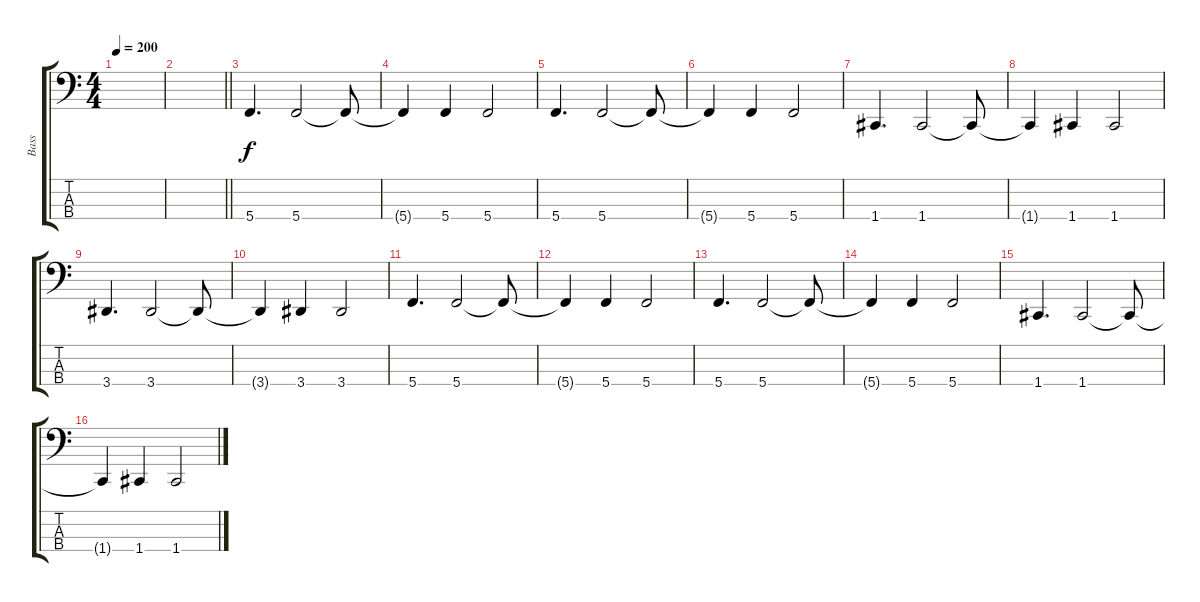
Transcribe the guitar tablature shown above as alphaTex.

\track ("Bass" "Bass") {instrument electricbasspick}
\staff {score tabs}
\tuning (F2 C2 G1 C1) {hide}
\ts (4 4)
\tempo 200
\clef f4
\ks c
|
\barLineRight lightlight
|
\section ("" " ")
5.4.4{d} 5.4.2 5.4{t}.8 |
5.4{t}.4 5.4.4 5.4.2 |
5.4.4{d} 5.4.2 5.4{t}.8 |
5.4{t}.4 5.4.4 5.4.2 |
1.4.4{d} 1.4.2 1.4{t}.8 |
1.4{t}.4 1.4.4 1.4.2 |
3.4.4{d} 3.4.2 3.4{t}.8 |
3.4{t}.4 3.4.4 3.4.2 |
5.4.4{d} 5.4.2 5.4{t}.8 |
5.4{t}.4 5.4.4 5.4.2 |
5.4.4{d} 5.4.2 5.4{t}.8 |
5.4{t}.4 5.4.4 5.4.2 |
1.4.4{d} 1.4.2 1.4{t}.8 |
1.4{t}.4 1.4.4 1.4.2
